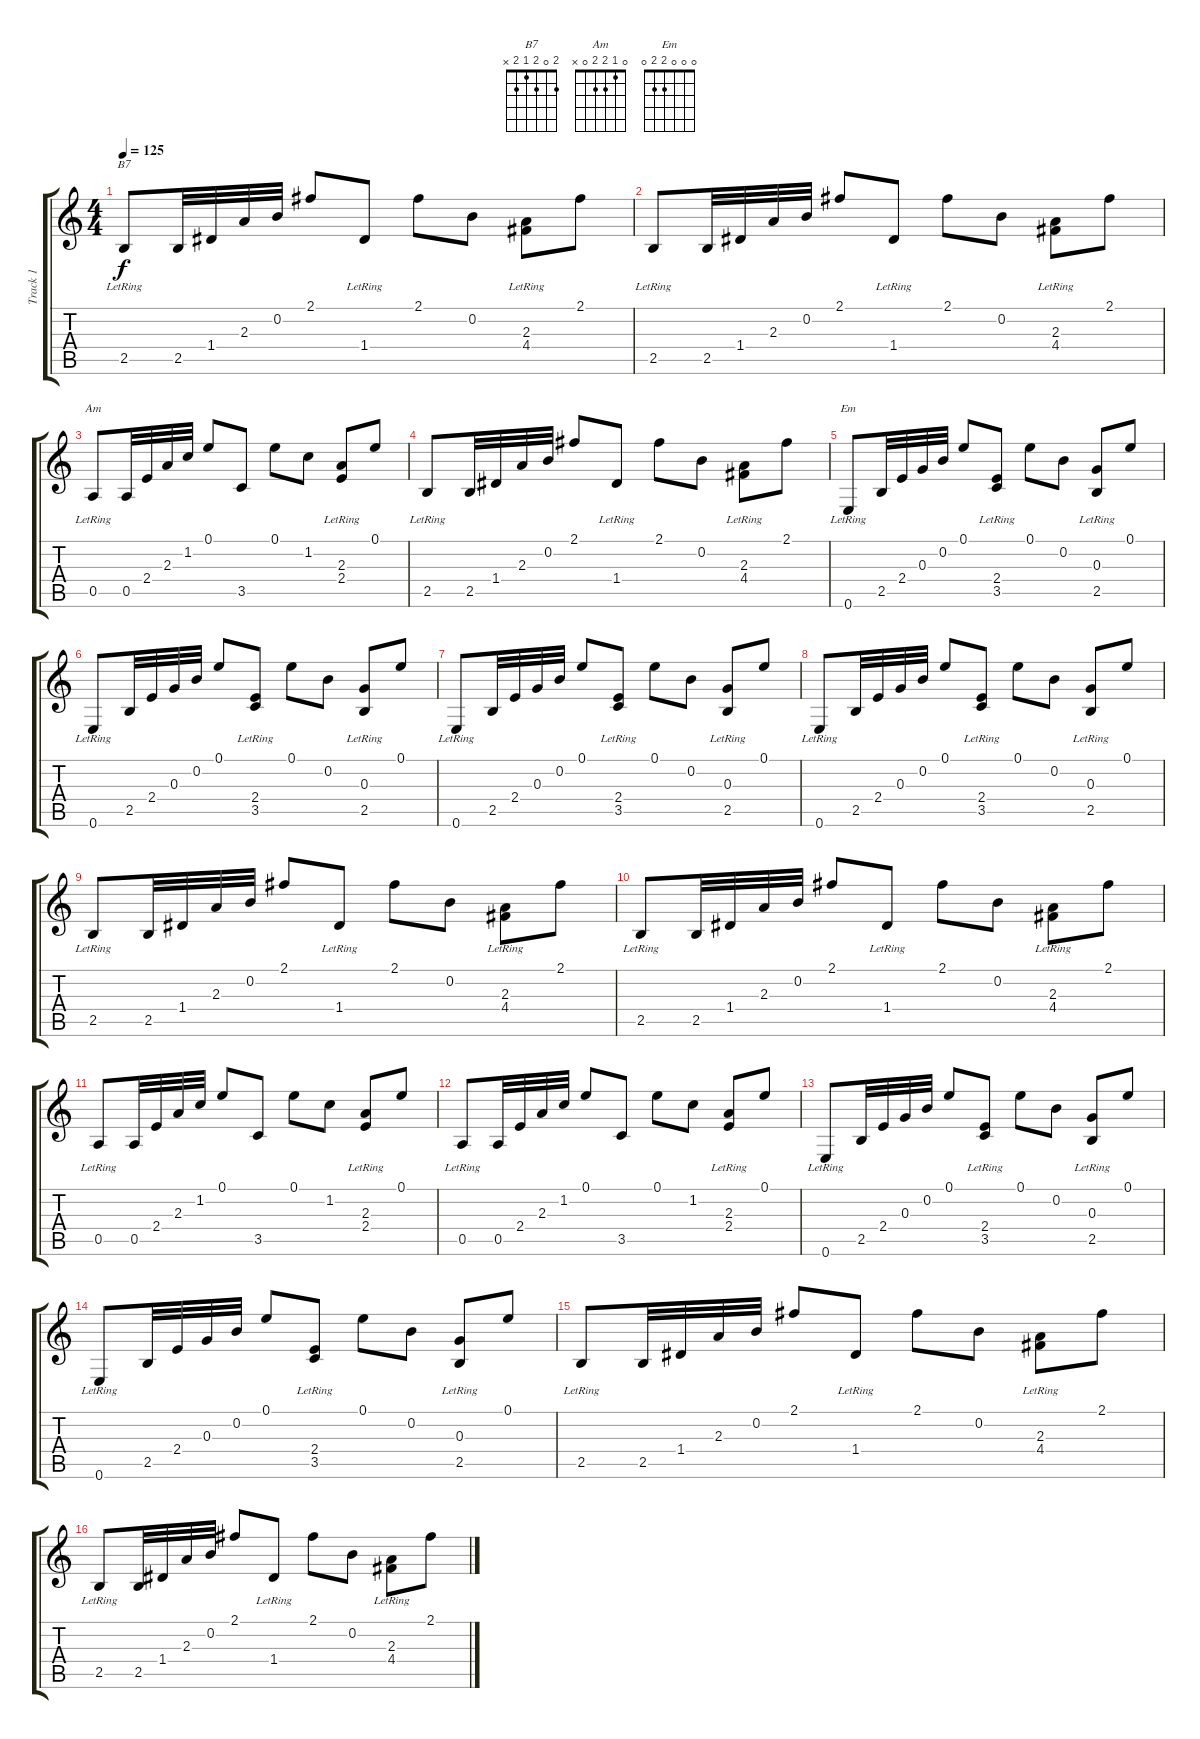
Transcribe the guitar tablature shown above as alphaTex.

\track ("Track 1" "Track 1") {instrument acousticguitarsteel}
\staff {score tabs}
\tuning (E4 B3 G3 D3 A2 E2) {hide}
\chord ("B7" 2 0 2 1 2 x)
\chord ("Am" 0 1 2 2 0 x)
\chord ("Em" 0 0 0 2 2 0)
\ts (4 4)
\tempo 125
\clef g2
\ks c
2.5{lr}.8{ch "B7" dy f} 2.5.32 1.4.32 2.3.32 0.2.32 2.1.8 1.4{lr}.8 2.1.8 0.2.8 (2.3 4.4{lr}).8 2.1.8 |
2.5{lr}.8 2.5.32 1.4.32 2.3.32 0.2.32 2.1.8 1.4{lr}.8 2.1.8 0.2.8 (2.3 4.4{lr}).8 2.1.8 |
0.5{lr}.8{ch "Am"} 0.5.32 2.4.32 2.3.32 1.2.32 0.1.8 3.5.8 0.1.8 1.2.8 (2.3 2.4{lr}).8 0.1.8 |
2.5{lr}.8 2.5.32 1.4.32 2.3.32 0.2.32 2.1.8 1.4{lr}.8 2.1.8 0.2.8 (2.3 4.4{lr}).8 2.1.8 |
0.6{lr}.8{ch "Em"} 2.5.32 2.4.32 0.3.32 0.2.32 0.1.8 (2.4 3.5{lr}).8 0.1.8 0.2.8 (0.3 2.5{lr}).8 0.1.8 |
0.6{lr}.8 2.5.32 2.4.32 0.3.32 0.2.32 0.1.8 (2.4 3.5{lr}).8 0.1.8 0.2.8 (0.3 2.5{lr}).8 0.1.8 |
0.6{lr}.8 2.5.32 2.4.32 0.3.32 0.2.32 0.1.8 (2.4 3.5{lr}).8 0.1.8 0.2.8 (0.3 2.5{lr}).8 0.1.8 |
0.6{lr}.8 2.5.32 2.4.32 0.3.32 0.2.32 0.1.8 (2.4 3.5{lr}).8 0.1.8 0.2.8 (0.3 2.5{lr}).8 0.1.8 |
2.5{lr}.8 2.5.32 1.4.32 2.3.32 0.2.32 2.1.8 1.4{lr}.8 2.1.8 0.2.8 (2.3 4.4{lr}).8 2.1.8 |
2.5{lr}.8 2.5.32 1.4.32 2.3.32 0.2.32 2.1.8 1.4{lr}.8 2.1.8 0.2.8 (2.3 4.4{lr}).8 2.1.8 |
0.5{lr}.8 0.5.32 2.4.32 2.3.32 1.2.32 0.1.8 3.5.8 0.1.8 1.2.8 (2.3 2.4{lr}).8 0.1.8 |
0.5{lr}.8 0.5.32 2.4.32 2.3.32 1.2.32 0.1.8 3.5.8 0.1.8 1.2.8 (2.3 2.4{lr}).8 0.1.8 |
0.6{lr}.8 2.5.32 2.4.32 0.3.32 0.2.32 0.1.8 (2.4 3.5{lr}).8 0.1.8 0.2.8 (0.3 2.5{lr}).8 0.1.8 |
0.6{lr}.8 2.5.32 2.4.32 0.3.32 0.2.32 0.1.8 (2.4 3.5{lr}).8 0.1.8 0.2.8 (0.3 2.5{lr}).8 0.1.8 |
2.5{lr}.8 2.5.32 1.4.32 2.3.32 0.2.32 2.1.8 1.4{lr}.8 2.1.8 0.2.8 (2.3 4.4{lr}).8 2.1.8 |
2.5{lr}.8 2.5.32 1.4.32 2.3.32 0.2.32 2.1.8 1.4{lr}.8 2.1.8 0.2.8 (2.3 4.4{lr}).8 2.1.8
